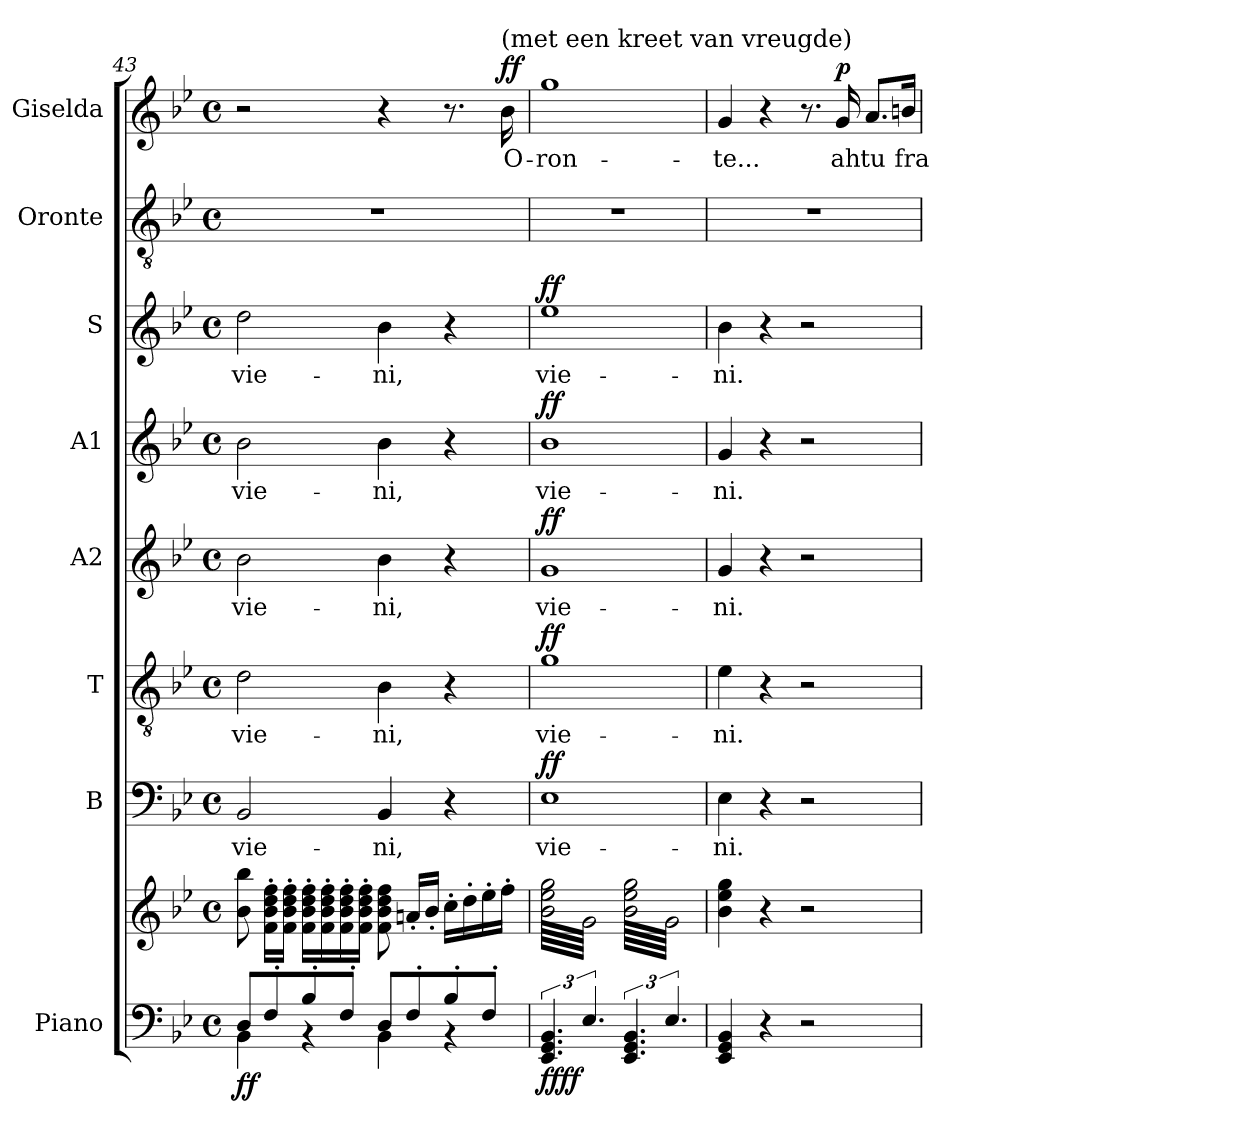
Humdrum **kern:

**kern	**kern	**dynam	**kern	**text	**dynam	**kern	**text	**dynam	**kern	**text	**dynam	**kern	**text	**dynam	**kern	**text	**dynam	**kern	**kern	**text	**dynam
*part8	*part8	*part8	*part7	*part7	*part7	*part6	*part6	*part6	*part5	*part5	*part5	*part4	*part4	*part4	*part3	*part3	*part3	*part2	*part1	*part1	*part1
*staff9	*staff8	*staff8/9	*staff7	*staff7	*staff7	*staff6	*staff6	*staff6	*staff5	*staff5	*staff5	*staff4	*staff4	*staff4	*staff3	*staff3	*staff3	*staff2	*staff1	*staff1	*staff1
*I"Piano	*	*	*I"B	*	*	*I"T	*	*	*I"A2	*	*	*I"A1	*	*	*I"S	*	*	*I"Oronte	*I"Giselda	*	*
*I'Pno	*	*	*I'B	*	*	*I'T	*	*	*I'A2	*	*	*I'A1	*	*	*I'S	*	*	*	*	*	*
*clefF4	*clefG2	*	*clefF4	*	*	*clefGv2	*	*	*clefG2	*	*	*clefG2	*	*	*clefG2	*	*	*clefGv2	*clefG2	*	*
*k[b-e-]	*k[b-e-]	*	*k[b-e-]	*	*	*k[b-e-]	*	*	*k[b-e-]	*	*	*k[b-e-]	*	*	*k[b-e-]	*	*	*k[b-e-]	*k[b-e-]	*	*
*M4/4	*M4/4	*	*M4/4	*	*	*M4/4	*	*	*M4/4	*	*	*M4/4	*	*	*M4/4	*	*	*M4/4	*M4/4	*	*
*met(c)	*met(c)	*	*met(c)	*	*	*met(c)	*	*	*met(c)	*	*	*met(c)	*	*	*met(c)	*	*	*met(c)	*met(c)	*	*
=43	=43	=43	=43	=43	=43	=43	=43	=43	=43	=43	=43	=43	=43	=43	=43	=43	=43	=43	=43	=43	=43
*^	*	*	*	*	*	*	*	*	*	*	*	*	*	*	*	*	*	*	*	*	*
!	!	!	!LO:DY:b=2	!	!	!	!	!	!	!	!	!	!	!	!	!	!	!	!	!	!	!
!	!	!	!LO:DY:n=1:b	!	!	!	!	!	!	!	!	!	!	!	!	!	!	!	!	!	!	!
8D/L	4BB-\	8b-\ 8bb-\	f f	2BB-/	vie-	.	2d\	vie-	.	2b-\	vie-	.	2b-\	vie-	.	2dd\	vie-	.	1r	2r	.	.
8F'/	.	16f\' 16b-\' 16dd\' 16ff\'LL	.	.	.	.	.	.	.	.	.	.	.	.	.	.	.	.	.	.	.	.
.	.	16f\' 16b-\' 16dd\' 16ff\'JJ	.	.	.	.	.	.	.	.	.	.	.	.	.	.	.	.	.	.	.	.
8B-'/	4rBB	16f\' 16b-\' 16dd\' 16ff\'LL	.	.	.	.	.	.	.	.	.	.	.	.	.	.	.	.	.	.	.	.
.	.	16f\' 16b-\' 16dd\' 16ff\'	.	.	.	.	.	.	.	.	.	.	.	.	.	.	.	.	.	.	.	.
8F'/J	.	16f\' 16b-\' 16dd\' 16ff\'	.	.	.	.	.	.	.	.	.	.	.	.	.	.	.	.	.	.	.	.
.	.	16f\' 16b-\' 16dd\' 16ff\'JJ	.	.	.	.	.	.	.	.	.	.	.	.	.	.	.	.	.	.	.	.
8D/L	4BB-\	8f\ 8b-\ 8dd\ 8ff\	.	4BB-/	-ni,	.	4B-\	-ni,	.	4b-\	-ni,	.	4b-\	-ni,	.	4b-\	-ni,	.	.	4r	.	.
8F'/	.	16an'/LL	.	.	.	.	.	.	.	.	.	.	.	.	.	.	.	.	.	.	.	.
.	.	16b-'/JJ	.	.	.	.	.	.	.	.	.	.	.	.	.	.	.	.	.	.	.	.
8B-'/	4rBB	16cc'\LL	.	4r	.	.	4r	.	.	4r	.	.	4r	.	.	4r	.	.	.	8.r	.	.
.	.	16dd'\	.	.	.	.	.	.	.	.	.	.	.	.	.	.	.	.	.	.	.	.
8F'/J	.	16ee-'\	.	.	.	.	.	.	.	.	.	.	.	.	.	.	.	.	.	.	.	.
!	!	!	!	!	!	!	!	!	!	!	!	!	!	!	!	!	!	!	!	!LO:TX:a:t=(met een kreet van vreugde)	!	!
!	!	!	!	!	!	!	!	!	!	!	!	!	!	!	!	!	!	!	!	!	!	!LO:DY:a
.	.	16ff'\JJ	.	.	.	.	.	.	.	.	.	.	.	.	.	.	.	.	.	16b-\	O-	ff
*v	*v	*	*	*	*	*	*	*	*	*	*	*	*	*	*	*	*	*	*	*	*	*
!!LO:PB:g=z
=44	=44	=44	=44	=44	=44	=44	=44	=44	=44	=44	=44	=44	=44	=44	=44	=44	=44	=44	=44	=44	=44
!	!	!LO:DY:b=2	!	!	!	!	!	!	!	!	!	!	!	!	!	!	!	!	!	!	!
!	!	!LO:DY:n=1:b	!	!	!LO:DY:a	!	!	!LO:DY:a	!	!	!LO:DY:a	!	!	!LO:DY:a	!	!	!LO:DY:a	!	!	!	!
*	*tremolo	*	*	*	*	*	*	*	*	*	*	*	*	*	*	*	*	*	*	*	*
6.EE-/ 6.GG/ 6.BB-/	64b-\ 64ee-\ 64gg\LLLL	ff ff	1E-	vie-	ff	1g	vie-	ff	1g	vie-	ff	1b-	vie-	ff	1ee-	vie-	ff	1r	1gg	-ron-	.
.	64g\	.	.	.	.	.	.	.	.	.	.	.	.	.	.	.	.	.	.	.	.
.	64b-\ 64ee-\ 64gg\	.	.	.	.	.	.	.	.	.	.	.	.	.	.	.	.	.	.	.	.
.	64g\	.	.	.	.	.	.	.	.	.	.	.	.	.	.	.	.	.	.	.	.
.	64b-\ 64ee-\ 64gg\	.	.	.	.	.	.	.	.	.	.	.	.	.	.	.	.	.	.	.	.
.	64g\	.	.	.	.	.	.	.	.	.	.	.	.	.	.	.	.	.	.	.	.
.	64b-\ 64ee-\ 64gg\	.	.	.	.	.	.	.	.	.	.	.	.	.	.	.	.	.	.	.	.
.	64g\	.	.	.	.	.	.	.	.	.	.	.	.	.	.	.	.	.	.	.	.
.	64b-\ 64ee-\ 64gg\	.	.	.	.	.	.	.	.	.	.	.	.	.	.	.	.	.	.	.	.
.	64g\	.	.	.	.	.	.	.	.	.	.	.	.	.	.	.	.	.	.	.	.
.	64b-\ 64ee-\ 64gg\	.	.	.	.	.	.	.	.	.	.	.	.	.	.	.	.	.	.	.	.
.	64g\	.	.	.	.	.	.	.	.	.	.	.	.	.	.	.	.	.	.	.	.
.	64b-\ 64ee-\ 64gg\	.	.	.	.	.	.	.	.	.	.	.	.	.	.	.	.	.	.	.	.
.	64g\	.	.	.	.	.	.	.	.	.	.	.	.	.	.	.	.	.	.	.	.
.	64b-\ 64ee-\ 64gg\	.	.	.	.	.	.	.	.	.	.	.	.	.	.	.	.	.	.	.	.
.	64g\	.	.	.	.	.	.	.	.	.	.	.	.	.	.	.	.	.	.	.	.
6.E-/	64b-\ 64ee-\ 64gg\	.	.	.	.	.	.	.	.	.	.	.	.	.	.	.	.	.	.	.	.
.	64g\	.	.	.	.	.	.	.	.	.	.	.	.	.	.	.	.	.	.	.	.
.	64b-\ 64ee-\ 64gg\	.	.	.	.	.	.	.	.	.	.	.	.	.	.	.	.	.	.	.	.
.	64g\	.	.	.	.	.	.	.	.	.	.	.	.	.	.	.	.	.	.	.	.
.	64b-\ 64ee-\ 64gg\	.	.	.	.	.	.	.	.	.	.	.	.	.	.	.	.	.	.	.	.
.	64g\	.	.	.	.	.	.	.	.	.	.	.	.	.	.	.	.	.	.	.	.
.	64b-\ 64ee-\ 64gg\	.	.	.	.	.	.	.	.	.	.	.	.	.	.	.	.	.	.	.	.
.	64g\	.	.	.	.	.	.	.	.	.	.	.	.	.	.	.	.	.	.	.	.
.	64b-\ 64ee-\ 64gg\	.	.	.	.	.	.	.	.	.	.	.	.	.	.	.	.	.	.	.	.
.	64g\	.	.	.	.	.	.	.	.	.	.	.	.	.	.	.	.	.	.	.	.
.	64b-\ 64ee-\ 64gg\	.	.	.	.	.	.	.	.	.	.	.	.	.	.	.	.	.	.	.	.
.	64g\	.	.	.	.	.	.	.	.	.	.	.	.	.	.	.	.	.	.	.	.
.	64b-\ 64ee-\ 64gg\	.	.	.	.	.	.	.	.	.	.	.	.	.	.	.	.	.	.	.	.
.	64g\	.	.	.	.	.	.	.	.	.	.	.	.	.	.	.	.	.	.	.	.
.	64b-\ 64ee-\ 64gg\	.	.	.	.	.	.	.	.	.	.	.	.	.	.	.	.	.	.	.	.
.	64g\JJJJ	.	.	.	.	.	.	.	.	.	.	.	.	.	.	.	.	.	.	.	.
6.EE-/ 6.GG/ 6.BB-/	64b-\ 64ee-\ 64gg\LLLL	.	.	.	.	.	.	.	.	.	.	.	.	.	.	.	.	.	.	.	.
.	64g\	.	.	.	.	.	.	.	.	.	.	.	.	.	.	.	.	.	.	.	.
.	64b-\ 64ee-\ 64gg\	.	.	.	.	.	.	.	.	.	.	.	.	.	.	.	.	.	.	.	.
.	64g\	.	.	.	.	.	.	.	.	.	.	.	.	.	.	.	.	.	.	.	.
.	64b-\ 64ee-\ 64gg\	.	.	.	.	.	.	.	.	.	.	.	.	.	.	.	.	.	.	.	.
.	64g\	.	.	.	.	.	.	.	.	.	.	.	.	.	.	.	.	.	.	.	.
.	64b-\ 64ee-\ 64gg\	.	.	.	.	.	.	.	.	.	.	.	.	.	.	.	.	.	.	.	.
.	64g\	.	.	.	.	.	.	.	.	.	.	.	.	.	.	.	.	.	.	.	.
.	64b-\ 64ee-\ 64gg\	.	.	.	.	.	.	.	.	.	.	.	.	.	.	.	.	.	.	.	.
.	64g\	.	.	.	.	.	.	.	.	.	.	.	.	.	.	.	.	.	.	.	.
.	64b-\ 64ee-\ 64gg\	.	.	.	.	.	.	.	.	.	.	.	.	.	.	.	.	.	.	.	.
.	64g\	.	.	.	.	.	.	.	.	.	.	.	.	.	.	.	.	.	.	.	.
.	64b-\ 64ee-\ 64gg\	.	.	.	.	.	.	.	.	.	.	.	.	.	.	.	.	.	.	.	.
.	64g\	.	.	.	.	.	.	.	.	.	.	.	.	.	.	.	.	.	.	.	.
.	64b-\ 64ee-\ 64gg\	.	.	.	.	.	.	.	.	.	.	.	.	.	.	.	.	.	.	.	.
.	64g\	.	.	.	.	.	.	.	.	.	.	.	.	.	.	.	.	.	.	.	.
6.E-/	64b-\ 64ee-\ 64gg\	.	.	.	.	.	.	.	.	.	.	.	.	.	.	.	.	.	.	.	.
.	64g\	.	.	.	.	.	.	.	.	.	.	.	.	.	.	.	.	.	.	.	.
.	64b-\ 64ee-\ 64gg\	.	.	.	.	.	.	.	.	.	.	.	.	.	.	.	.	.	.	.	.
.	64g\	.	.	.	.	.	.	.	.	.	.	.	.	.	.	.	.	.	.	.	.
.	64b-\ 64ee-\ 64gg\	.	.	.	.	.	.	.	.	.	.	.	.	.	.	.	.	.	.	.	.
.	64g\	.	.	.	.	.	.	.	.	.	.	.	.	.	.	.	.	.	.	.	.
.	64b-\ 64ee-\ 64gg\	.	.	.	.	.	.	.	.	.	.	.	.	.	.	.	.	.	.	.	.
.	64g\	.	.	.	.	.	.	.	.	.	.	.	.	.	.	.	.	.	.	.	.
.	64b-\ 64ee-\ 64gg\	.	.	.	.	.	.	.	.	.	.	.	.	.	.	.	.	.	.	.	.
.	64g\	.	.	.	.	.	.	.	.	.	.	.	.	.	.	.	.	.	.	.	.
.	64b-\ 64ee-\ 64gg\	.	.	.	.	.	.	.	.	.	.	.	.	.	.	.	.	.	.	.	.
.	64g\	.	.	.	.	.	.	.	.	.	.	.	.	.	.	.	.	.	.	.	.
.	64b-\ 64ee-\ 64gg\	.	.	.	.	.	.	.	.	.	.	.	.	.	.	.	.	.	.	.	.
.	64g\	.	.	.	.	.	.	.	.	.	.	.	.	.	.	.	.	.	.	.	.
.	64b-\ 64ee-\ 64gg\	.	.	.	.	.	.	.	.	.	.	.	.	.	.	.	.	.	.	.	.
.	64g\JJJJ	.	.	.	.	.	.	.	.	.	.	.	.	.	.	.	.	.	.	.	.
*	*Xtremolo	*	*	*	*	*	*	*	*	*	*	*	*	*	*	*	*	*	*	*	*
=45	=45	=45	=45	=45	=45	=45	=45	=45	=45	=45	=45	=45	=45	=45	=45	=45	=45	=45	=45	=45	=45
4EE-/ 4GG/ 4BB-/	4b-\ 4ee-\ 4gg\	.	4E-\	-ni.	.	4e-\	-ni.	.	4g/	-ni.	.	4g/	-ni.	.	4b-\	-ni.	.	1r	4g/	-te...	.
.	.	.	.	.	.	.	.	.	.	.	.	.	.	.	.	.	.	.	.	.	.
.	.	.	.	.	.	.	.	.	.	.	.	.	.	.	.	.	.	.	.	.	.
.	.	.	.	.	.	.	.	.	.	.	.	.	.	.	.	.	.	.	.	.	.
.	.	.	.	.	.	.	.	.	.	.	.	.	.	.	.	.	.	.	.	.	.
.	.	.	.	.	.	.	.	.	.	.	.	.	.	.	.	.	.	.	.	.	.
.	.	.	.	.	.	.	.	.	.	.	.	.	.	.	.	.	.	.	.	.	.
.	.	.	.	.	.	.	.	.	.	.	.	.	.	.	.	.	.	.	.	.	.
.	.	.	.	.	.	.	.	.	.	.	.	.	.	.	.	.	.	.	.	.	.
.	.	.	.	.	.	.	.	.	.	.	.	.	.	.	.	.	.	.	.	.	.
.	.	.	.	.	.	.	.	.	.	.	.	.	.	.	.	.	.	.	.	.	.
.	.	.	.	.	.	.	.	.	.	.	.	.	.	.	.	.	.	.	.	.	.
.	.	.	.	.	.	.	.	.	.	.	.	.	.	.	.	.	.	.	.	.	.
.	.	.	.	.	.	.	.	.	.	.	.	.	.	.	.	.	.	.	.	.	.
.	.	.	.	.	.	.	.	.	.	.	.	.	.	.	.	.	.	.	.	.	.
.	.	.	.	.	.	.	.	.	.	.	.	.	.	.	.	.	.	.	.	.	.
4r	4r	.	4r	.	.	4r	.	.	4r	.	.	4r	.	.	4r	.	.	.	4r	.	.
2r	2r	.	2r	.	.	2r	.	.	2r	.	.	2r	.	.	2r	.	.	.	8.r	.	.
!	!	!	!	!	!	!	!	!	!	!	!	!	!	!	!	!	!	!	!	!	!LO:DY:a
.	.	.	.	.	.	.	.	.	.	.	.	.	.	.	.	.	.	.	16g/	ah	p
.	.	.	.	.	.	.	.	.	.	.	.	.	.	.	.	.	.	.	8.a/L	tu	.
.	.	.	.	.	.	.	.	.	.	.	.	.	.	.	.	.	.	.	16bn/Jk	fra	.
=	=	=	=	=	=	=	=	=	=	=	=	=	=	=	=	=	=	=	=	=	=
*-	*-	*-	*-	*-	*-	*-	*-	*-	*-	*-	*-	*-	*-	*-	*-	*-	*-	*-	*-	*-	*-
